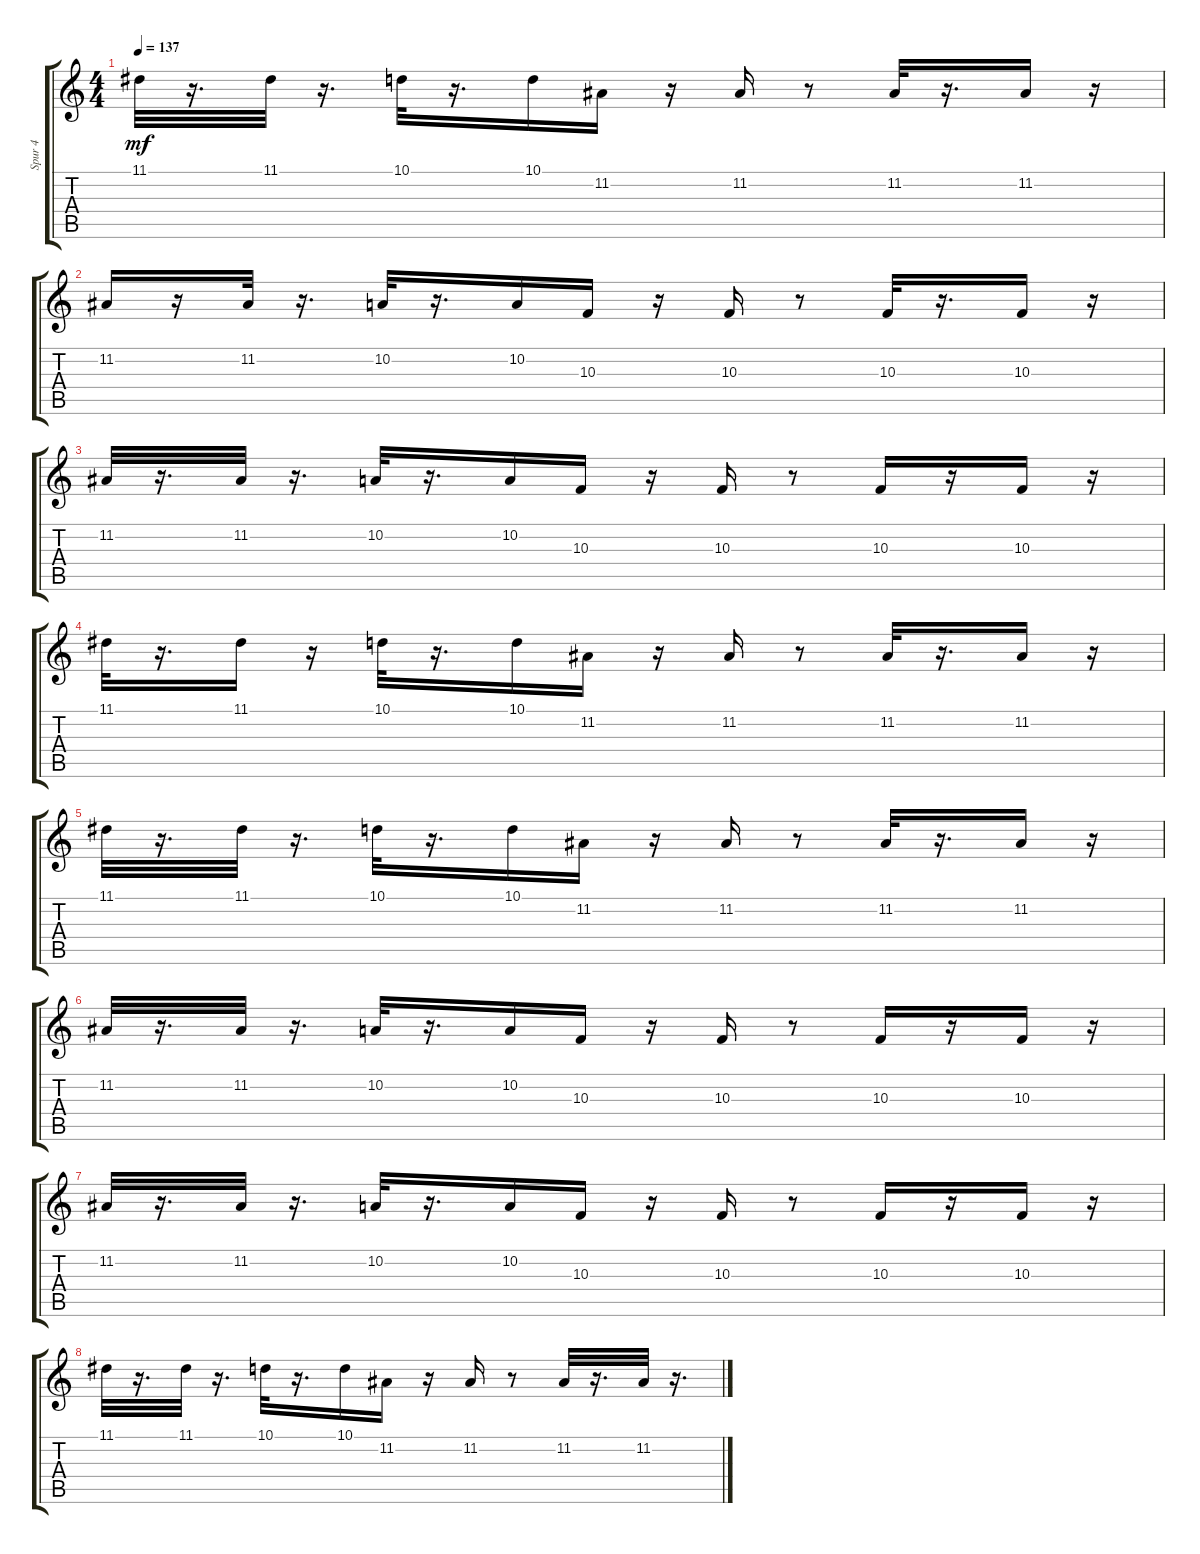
\track ("Spur 4" "Spur 4") {instrument lead2sawtooth}
\staff {score tabs}
\tuning (E4 B3 G3 D3 A2 E2) {hide}
\ts (4 4)
\tempo 137
\clef g2
\ks c
11.1.32{dy mf} r.16{d} 11.1.32 r.16{d} 10.1.32 r.16{d} 10.1.16 11.2.16 r.16 11.2.16 r.8 11.2.32 r.16{d} 11.2.16 r.16 |
11.2.16 r.16 11.2.32 r.16{d} 10.2.32 r.16{d} 10.2.16 10.3.16 r.16 10.3.16 r.8 10.3.32 r.16{d} 10.3.16 r.16 |
11.2.32 r.16{d} 11.2.32 r.16{d} 10.2.32 r.16{d} 10.2.16 10.3.16 r.16 10.3.16 r.8 10.3.16 r.16 10.3.16 r.16 |
11.1.32 r.16{d} 11.1.16 r.16 10.1.32 r.16{d} 10.1.16 11.2.16 r.16 11.2.16 r.8 11.2.32 r.16{d} 11.2.16 r.16 |
11.1.32 r.16{d} 11.1.32 r.16{d} 10.1.32 r.16{d} 10.1.16 11.2.16 r.16 11.2.16 r.8 11.2.32 r.16{d} 11.2.16 r.16 |
11.2.32 r.16{d} 11.2.32 r.16{d} 10.2.32 r.16{d} 10.2.16 10.3.16 r.16 10.3.16 r.8 10.3.16 r.16 10.3.16 r.16 |
11.2.32 r.16{d} 11.2.32 r.16{d} 10.2.32 r.16{d} 10.2.16 10.3.16 r.16 10.3.16 r.8 10.3.16 r.16 10.3.16 r.16 |
11.1.32 r.16{d} 11.1.32 r.16{d} 10.1.32 r.16{d} 10.1.16 11.2.16 r.16 11.2.16 r.8 11.2.32 r.16{d} 11.2.32 r.16{d}
